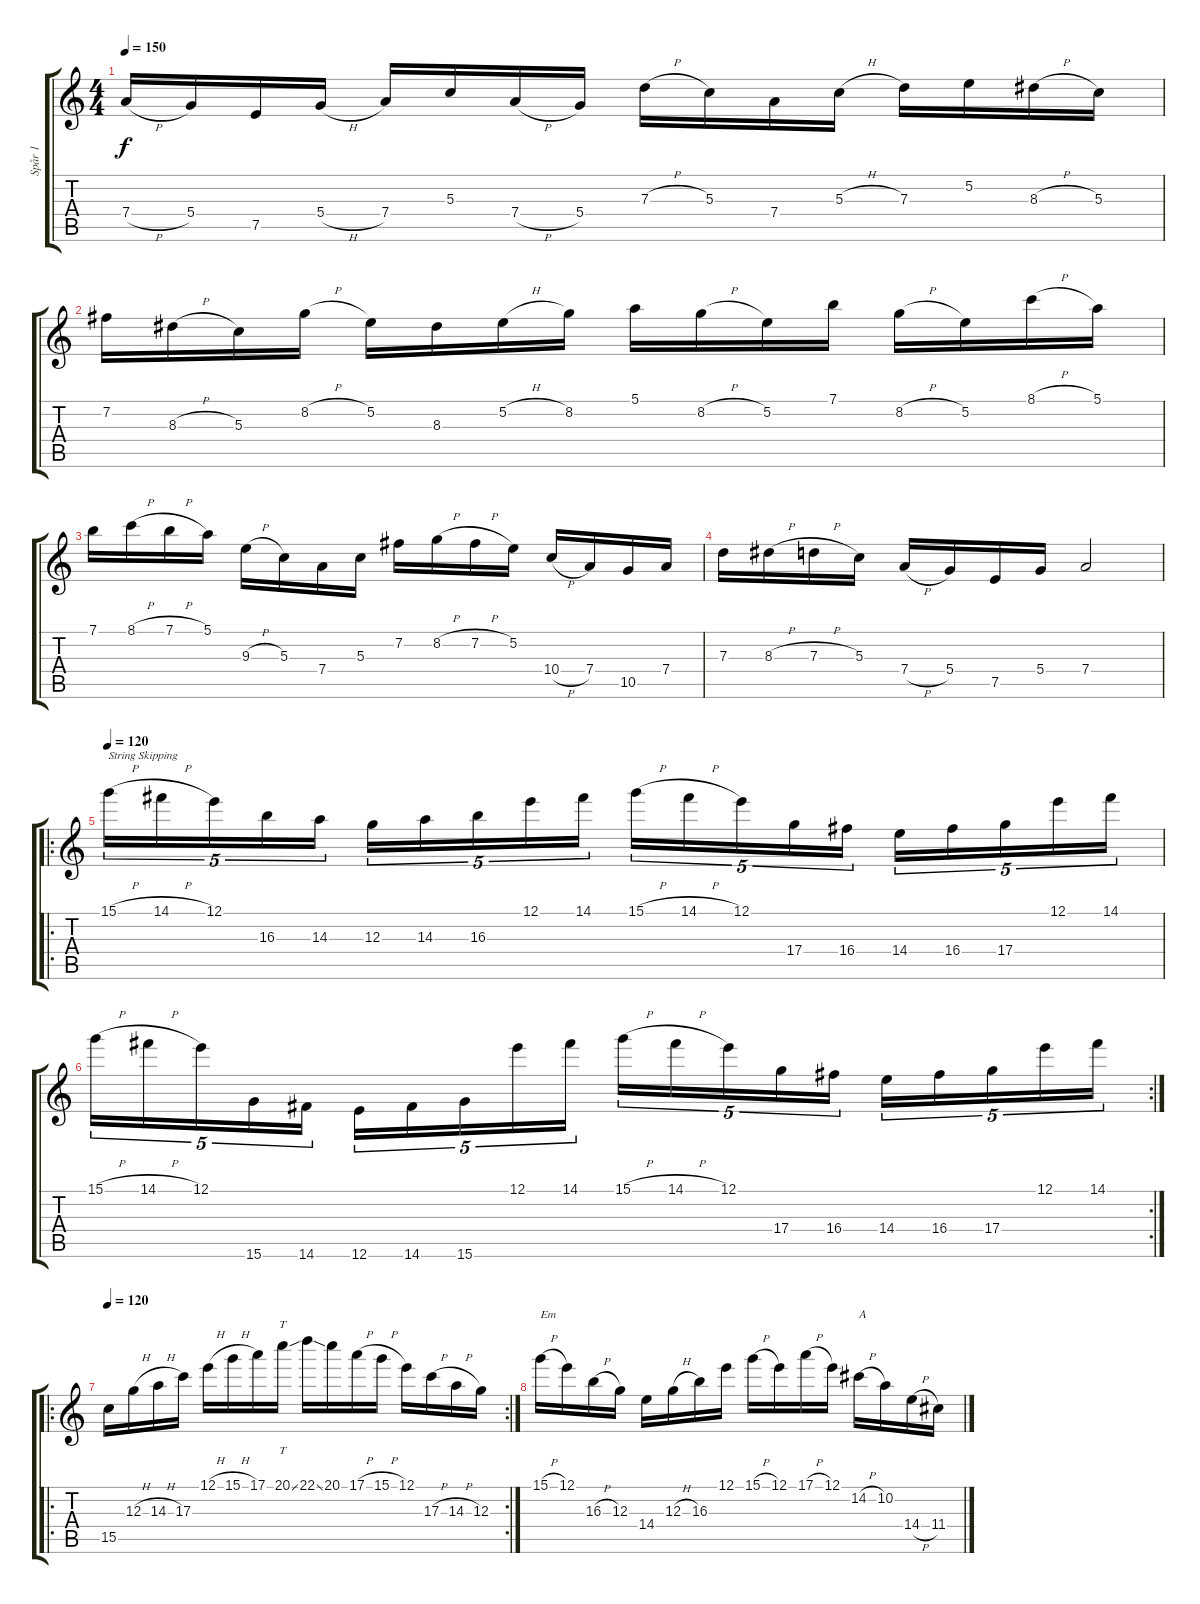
\track ("Spår 1" "Spår 1") {instrument distortionguitar}
\staff {score tabs}
\tuning (E4 B3 G3 D3 A2 E2) {hide}
\ts (4 4)
\tempo 150
\clef g2
\ks c
7.4{h}.16{dy f} 5.4.16 7.5.16 5.4{h}.16 7.4.16 5.3.16 7.4{h}.16 5.4.16 7.3{h}.16 5.3.16 7.4.16 5.3{h}.16 7.3.16 5.2.16 8.3{h}.16 5.3.16 |
7.2.16 8.3{h}.16 5.3.16 8.2{h}.16 5.2.16 8.3.16 5.2{h}.16 8.2.16 5.1.16 8.2{h}.16 5.2.16 7.1.16 8.2{h}.16 5.2.16 8.1{h}.16 5.1.16 |
7.1.16 8.1{h}.16 7.1{h}.16 5.1.16 9.3{h}.16 5.3.16 7.4.16 5.3.16 7.2.16 8.2{h}.16 7.2{h}.16 5.2.16 10.4{h}.16 7.4.16 10.5.16 7.4.16 |
7.3.16 8.3{h}.16 7.3{h}.16 5.3.16 7.4{h}.16 5.4.16 7.5.16 5.4.16 7.4.2 |
\ro
\tempo 120
15.1{h}.16{tu (5 4) txt "String Skipping"} 14.1{h}.16{tu (5 4)} 12.1.16{tu (5 4)} 16.3.16{tu (5 4)} 14.3.16{tu (5 4)} 12.3.16{tu (5 4)} 14.3.16{tu (5 4)} 16.3.16{tu (5 4)} 12.1.16{tu (5 4)} 14.1.16{tu (5 4)} 15.1{h}.16{tu (5 4)} 14.1{h}.16{tu (5 4)} 12.1.16{tu (5 4)} 17.4.16{tu (5 4)} 16.4.16{tu (5 4)} 14.4.16{tu (5 4)} 16.4.16{tu (5 4)} 17.4.16{tu (5 4)} 12.1.16{tu (5 4)} 14.1.16{tu (5 4)} |
\rc 2
15.1{h}.16{tu (5 4)} 14.1{h}.16{tu (5 4)} 12.1.16{tu (5 4)} 15.6.16{tu (5 4)} 14.6.16{tu (5 4)} 12.6.16{tu (5 4)} 14.6.16{tu (5 4)} 15.6.16{tu (5 4)} 12.1.16{tu (5 4)} 14.1.16{tu (5 4)} 15.1{h}.16{tu (5 4)} 14.1{h}.16{tu (5 4)} 12.1.16{tu (5 4)} 17.4.16{tu (5 4)} 16.4.16{tu (5 4)} 14.4.16{tu (5 4)} 16.4.16{tu (5 4)} 17.4.16{tu (5 4)} 12.1.16{tu (5 4)} 14.1.16{tu (5 4)} |
\ro
\rc 2
\tempo 120
15.5.16 12.3{h}.16 14.3{h}.16 17.3.16 12.1{h}.16 15.1{h}.16 17.1.16 20.1{ss}.16{tt} 22.1{ss}.16 20.1.16 17.1{h}.16 15.1{h}.16 12.1.16 17.3{h}.16 14.3{h}.16 12.3.16 |
15.1{h}.16{txt "Em"} 12.1.16 16.3{h}.16 12.3.16 14.4.16 12.3{h}.16 16.3.16 12.1.16 15.1{h}.16 12.1.16 17.1{h}.16 12.1.16 14.2{h}.16{txt "A"} 10.2.16 14.4{h}.16 11.4.16
